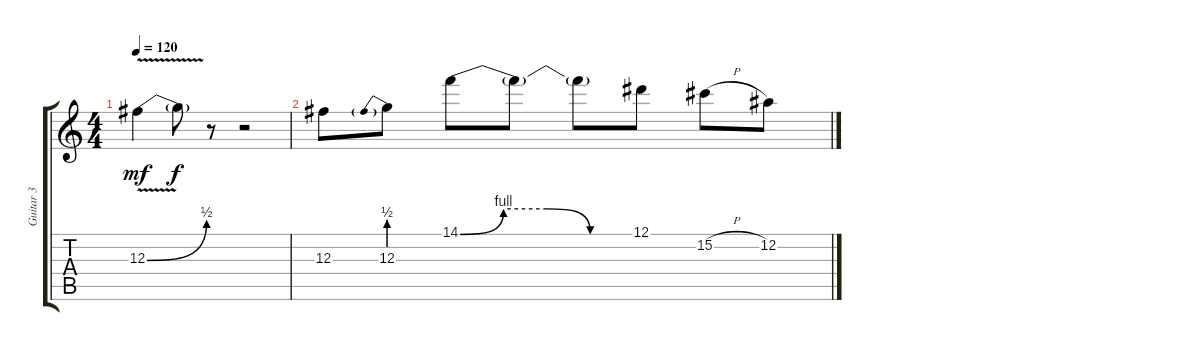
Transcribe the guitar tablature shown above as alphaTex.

\track ("Guitar 3" "Guitar 3") {instrument distortionguitar}
\staff {score tabs}
\tuning (Eb4 Bb3 Gb3 Db3 Ab2 Eb2) {hide}
\ts (4 4)
\tempo 120
\clef g2
\ks c
12.3{be (bend 0 0 60 2) v}.4{dy mf} 12.3{t}.8{dy f} r.8 r.2 |
12.3.8 12.3{be (prebend 0 2 60 2)}.8 14.1{be (custom 0 0 15 4 30 4 45 0 60 0)}.8 14.1{t}.8 14.1{t}.8 12.1.8 15.2{h}.8 12.2.8
